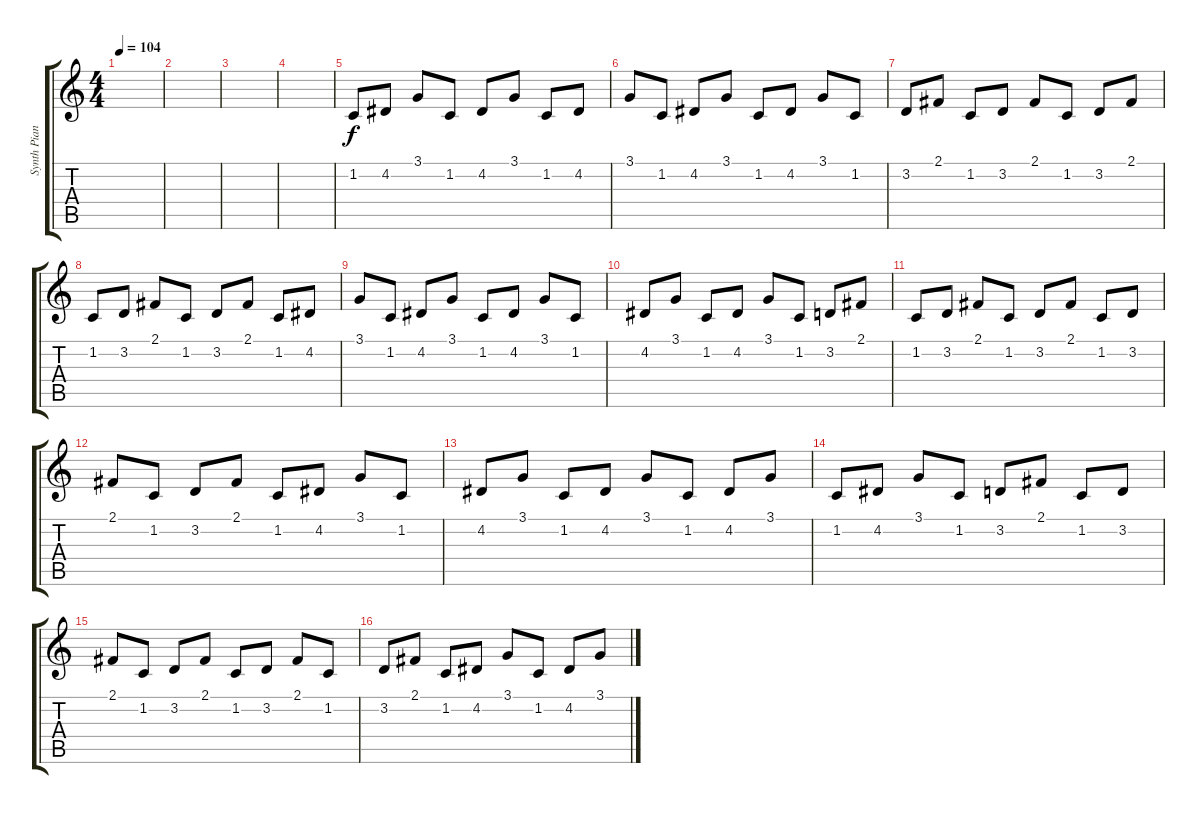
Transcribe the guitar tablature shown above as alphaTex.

\track ("Synth Piano" "Synth Pian") {instrument synthvoice}
\staff {score tabs}
\tuning (E4 B3 G3 D3 A2 E2) {hide}
\ts (4 4)
\tempo 104
\clef g2
\ks c
|
|
|
|
1.2.8 4.2.8 3.1.8 1.2.8 4.2.8 3.1.8 1.2.8 4.2.8 |
3.1.8 1.2.8 4.2.8 3.1.8 1.2.8 4.2.8 3.1.8 1.2.8 |
3.2.8 2.1.8 1.2.8 3.2.8 2.1.8 1.2.8 3.2.8 2.1.8 |
1.2.8 3.2.8 2.1.8 1.2.8 3.2.8 2.1.8 1.2.8 4.2.8 |
3.1.8 1.2.8 4.2.8 3.1.8 1.2.8 4.2.8 3.1.8 1.2.8 |
4.2.8 3.1.8 1.2.8 4.2.8 3.1.8 1.2.8 3.2.8 2.1.8 |
1.2.8 3.2.8 2.1.8 1.2.8 3.2.8 2.1.8 1.2.8 3.2.8 |
2.1.8 1.2.8 3.2.8 2.1.8 1.2.8 4.2.8 3.1.8 1.2.8 |
4.2.8 3.1.8 1.2.8 4.2.8 3.1.8 1.2.8 4.2.8 3.1.8 |
1.2.8 4.2.8 3.1.8 1.2.8 3.2.8 2.1.8 1.2.8 3.2.8 |
2.1.8 1.2.8 3.2.8 2.1.8 1.2.8 3.2.8 2.1.8 1.2.8 |
3.2.8 2.1.8 1.2.8 4.2.8 3.1.8 1.2.8 4.2.8 3.1.8
